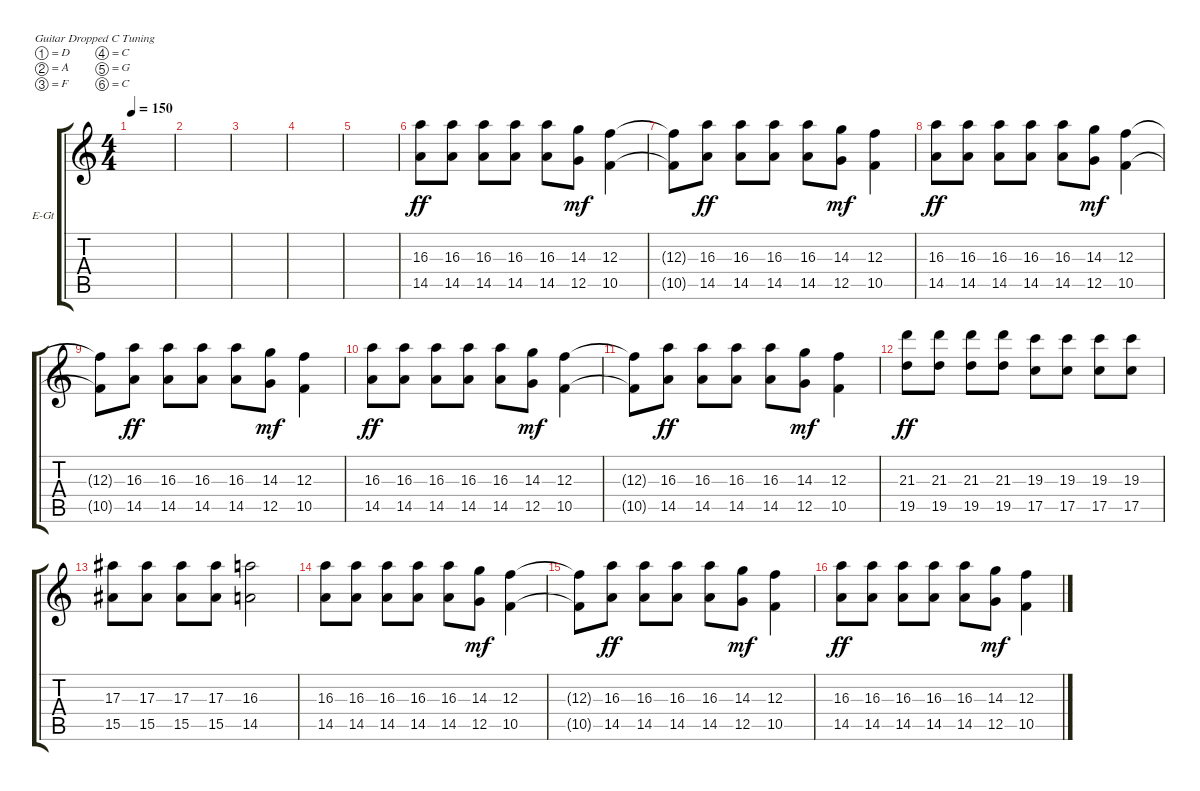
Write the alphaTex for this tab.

\bracketExtendMode groupsimilarinstruments
\firstSystemTrackNameOrientation horizontal
\otherSystemsTrackNameOrientation horizontal
\track ("Electric Guitar 3" "E-Gt") {instrument distortionguitar}
\staff {score tabs}
\tuning (D4 A3 F3 C3 G2 C2)
\ts (4 4)
\tempo 150
\clef g2
\ks c
|
|
|
|
|
(16.3 14.5).8{dy ff} (16.3 14.5).8 (14.5 16.3).8 (16.3 14.5).8 (16.3 14.5).8 (12.5 14.3).8{dy mf} (10.5 12.3).4 |
(12.3{t} 10.5{t}).8 (16.3 14.5).8{dy ff} (16.3 14.5).8 (16.3 14.5).8 (16.3 14.5).8 (14.3 12.5).8{dy mf} (12.3 10.5).4 |
(16.3 14.5).8{dy ff} (16.3 14.5).8 (14.5 16.3).8 (16.3 14.5).8 (16.3 14.5).8 (12.5 14.3).8{dy mf} (10.5 12.3).4 |
(12.3{t} 10.5{t}).8 (16.3 14.5).8{dy ff} (16.3 14.5).8 (16.3 14.5).8 (16.3 14.5).8 (14.3 12.5).8{dy mf} (12.3 10.5).4 |
(16.3 14.5).8{dy ff} (16.3 14.5).8 (14.5 16.3).8 (16.3 14.5).8 (16.3 14.5).8 (12.5 14.3).8{dy mf} (10.5 12.3).4 |
(12.3{t} 10.5{t}).8 (16.3 14.5).8{dy ff} (16.3 14.5).8 (16.3 14.5).8 (16.3 14.5).8 (14.3 12.5).8{dy mf} (12.3 10.5).4 |
(21.3 19.5).8{dy ff} (21.3 19.5).8 (19.5 21.3).8 (21.3 19.5).8 (19.3 17.5).8 (19.3 17.5).8 (17.5 19.3).8 (19.3 17.5).8 |
(17.3 15.5).8 (17.3 15.5).8 (15.5 17.3).8 (17.3 15.5).8 (16.3 14.5).2 |
(16.3 14.5).8 (16.3 14.5).8 (14.5 16.3).8 (16.3 14.5).8 (16.3 14.5).8 (12.5 14.3).8{dy mf} (10.5 12.3).4 |
(12.3{t} 10.5{t}).8 (16.3 14.5).8{dy ff} (16.3 14.5).8 (16.3 14.5).8 (16.3 14.5).8 (14.3 12.5).8{dy mf} (12.3 10.5).4 |
(16.3 14.5).8{dy ff} (16.3 14.5).8 (14.5 16.3).8 (16.3 14.5).8 (16.3 14.5).8 (12.5 14.3).8{dy mf} (10.5 12.3).4
